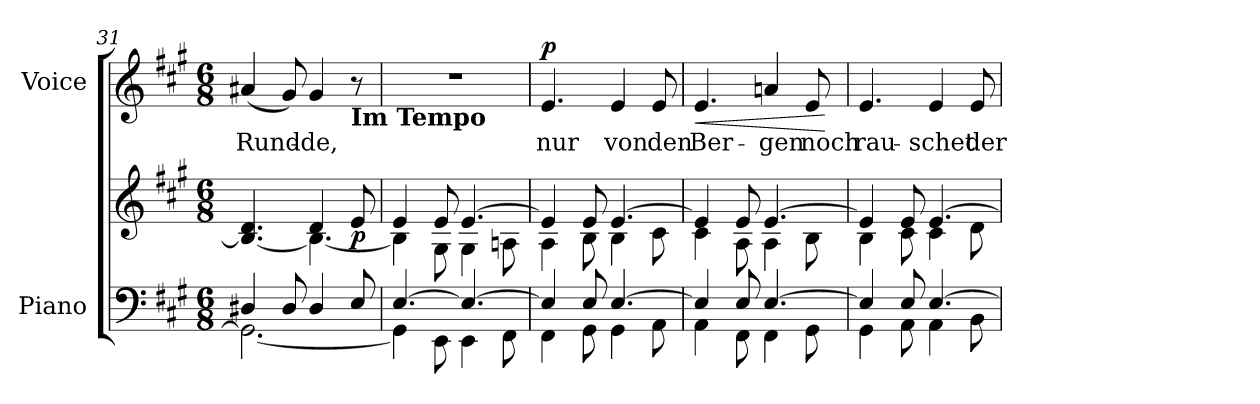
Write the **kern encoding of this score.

**kern	**kern	**dynam	**kern	**text	**dynam
*part2	*part2	*part2	*part1	*part1	*part1
*staff3	*staff2	*staff2/3	*staff1	*staff1	*staff1
*I"Piano	*	*	*I"Voice	*	*
*I'Pno	*	*	*	*	*
!!LO:LB:g=z
*clefF4	*clefG2	*	*clefG2	*	*
*k[f#c#g#]	*k[f#c#g#]	*	*k[f#c#g#]	*	*
*M6/8	*M6/8	*	*M6/8	*	*
*MM76	*MM76	*	*MM76	*	*
=31	=31	=31	=31	=31	=31
*^	*^	*	*	*	*
!	!	!	!	!	!	!LO:LY:b	!
4D#X/	2.GG#\_	4.B/_ 4.d/	4.ryy	.	(<4a#X/	Rund-	.
8D#/	.	.	.	.	8g#/)	.	.
!	!	!	!	!	!	!LO:LY:b	!
4D#/	.	4d/	4.B\_	.	4g#/	-de,	.
*	*	*	*	*	*MM90	*	*
!	!	!	!	!	!LO:TX:b:B:t=Im Tempo	!	!
!	!	!	!	!LO:DY:b	!	!	!
8E/	.	8e/	.	p	8r	.	.
=32	=32	=32	=32	=32	=32	=32	=32
[4.E/	4GG#\]	4e/	4B\]	.	2.r	.	.
.	8EE\	8e/	8G#\	.	.	.	.
4.E/_	4EE\	[4.e/	4G#\	.	.	.	.
.	8FF#\	.	8An\	.	.	.	.
=33	=33	=33	=33	=33	=33	=33	=33
!	!	!	!	!	!	!LO:LY:b	!LO:DY:a
4E/]	4FF#\	4e/]	4A\	.	4.e/	nur	p
8E/	8GG#\	8e/	8B\	.	.	.	.
!	!	!	!	!	!	!LO:LY:b	!
[4.E/	4GG#\	[4.e/	4B\	.	4e/	von	.
!	!	!	!	!	!	!LO:LY:b	!
.	8AA\	.	8c#\	.	8e/	den	.
=34	=34	=34	=34	=34	=34	=34	=34
!	!	!	!	!	!	!LO:LY:b	!LO:HP:b
4E/]	4AA\	4e/]	4c#\	.	4.e/	Ber-	<
8E/	8FF#\	8e/	8A\	.	.	.	.
!	!	!	!	!	!	!LO:LY:b	!
[4.E/	4FF#\	[4.e/	4A\	.	4an/	-gen	.
!	!	!	!	!	!	!LO:LY:b	!
.	8GG#\	.	8B\	.	8e/	noch	.
*v	*v	*	*	*	*	*	*
*	*v	*v	*	*	*	*
.	.	.	.	.	[
=35	=35	=35	=35	=35	=35
*^	*^	*	*	*	*
!	!	!	!	!	!	!LO:LY:b	!
4E/]	4GG#\	4e/]	4B\	.	4.e/	rau-	.
8E/	8AA\	8e/	8c#\	.	.	.	.
!	!	!	!	!	!	!LO:LY:b	!
[4.E/	4AA\	[4.e/	4c#\	.	4e/	-schet	.
!	!	!	!	!	!	!LO:LY:b	!
.	8BB\	.	8d\	.	8e/	der	.
*v	*v	*	*	*	*	*	*
*	*v	*v	*	*	*	*
=	=	=	=	=	=
*-	*-	*-	*-	*-	*-
